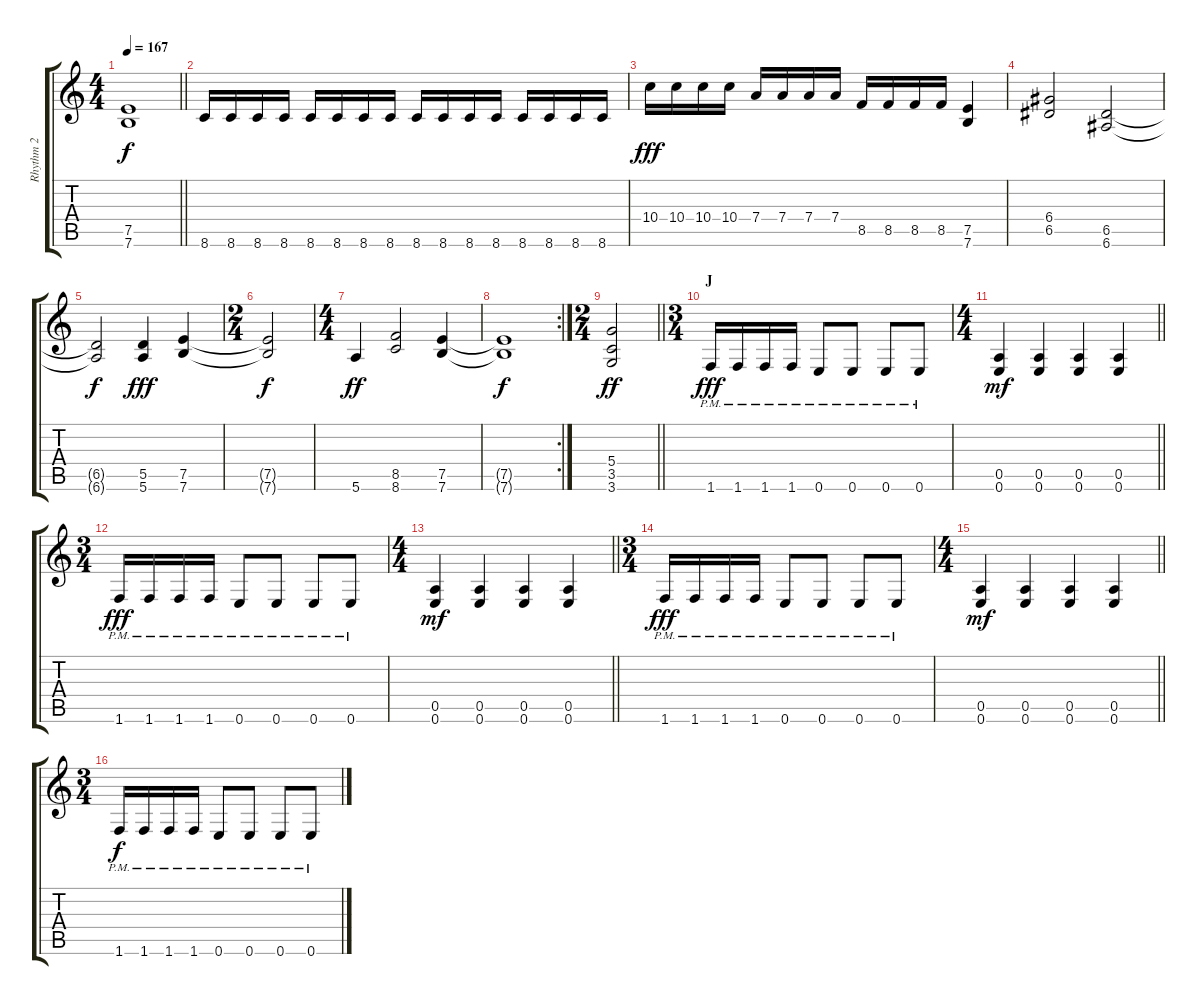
\track ("Rhythm 2" "Rhythm 2") {instrument distortionguitar}
\staff {score tabs}
\tuning (E4 B3 G3 D3 A2 E2) {hide}
\ts (4 4)
\tempo 167
\clef g2
\barLineRight lightlight
\ks c
(7.5{t} 7.6{t}).1{dy f} |
\section ("" "")
8.6.16 8.6.16 8.6.16 8.6.16 8.6.16 8.6.16 8.6.16 8.6.16 8.6.16 8.6.16 8.6.16 8.6.16 8.6.16 8.6.16 8.6.16 8.6.16 |
10.4.16{dy fff} 10.4.16 10.4.16 10.4.16 7.4.16 7.4.16 7.4.16 7.4.16 8.5.16 8.5.16 8.5.16 8.5.16 (7.5 7.6).4 |
(6.4 6.5).2 (6.5 6.6).2 |
(6.5{t} 6.6{t}).2{dy f} (5.5 5.6).4{dy fff} (7.5 7.6).4 |
\ts (2 4)
(7.5{t} 7.6{t}).2{dy f} |
\ts (4 4)
5.6.4{dy ff} (8.5 8.6).2 (7.5 7.6).4 |
\rc 2
(7.5{t} 7.6{t}).1{dy f} |
\ts (2 4)
\barLineRight lightlight
(5.4 3.5 3.6).2{dy ff} |
\ts (3 4)
\section ("" "J")
1.6{pm}.16{dy fff} 1.6{pm}.16 1.6{pm}.16 1.6{pm}.16 0.6{pm}.8 0.6{pm}.8 0.6{pm}.8 0.6{pm}.8 |
\ts (4 4)
\barLineRight lightlight
(0.5 0.6).4{dy mf} (0.5 0.6).4 (0.5 0.6).4 (0.5 0.6).4 |
\ts (3 4)
\section ("" "")
1.6{pm}.16{dy fff} 1.6{pm}.16 1.6{pm}.16 1.6{pm}.16 0.6{pm}.8 0.6{pm}.8 0.6{pm}.8 0.6{pm}.8 |
\ts (4 4)
\barLineRight lightlight
(0.5 0.6).4{dy mf} (0.5 0.6).4 (0.5 0.6).4 (0.5 0.6).4 |
\ts (3 4)
\section ("" "")
1.6{pm}.16{dy fff} 1.6{pm}.16 1.6{pm}.16 1.6{pm}.16 0.6{pm}.8 0.6{pm}.8 0.6{pm}.8 0.6{pm}.8 |
\ts (4 4)
\barLineRight lightlight
(0.5 0.6).4{dy mf} (0.5 0.6).4 (0.5 0.6).4 (0.5 0.6).4 |
\ts (3 4)
\section ("" "")
1.6{pm}.16{dy f} 1.6{pm}.16 1.6{pm}.16 1.6{pm}.16 0.6{pm}.8 0.6{pm}.8 0.6{pm}.8 0.6{pm}.8
